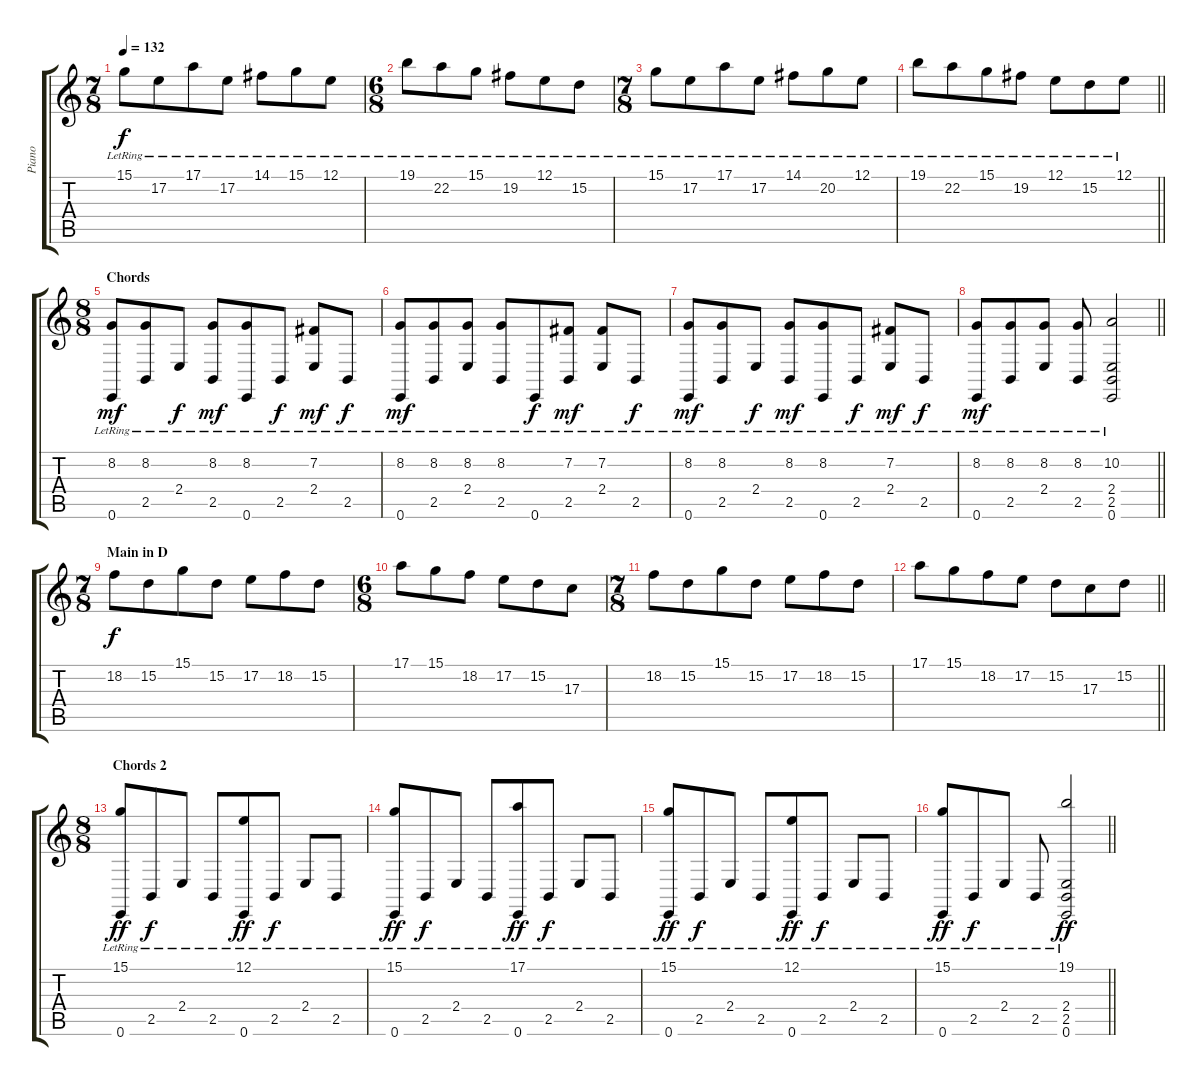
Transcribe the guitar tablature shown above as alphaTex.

\track ("Piano" "Piano") {instrument acousticgrandpiano}
\staff {score tabs}
\tuning (E4 B3 G3 D3 A2 E2) {hide}
\ts (7 8)
\tempo 132
\clef g2
\ks c
15.1{lr}.8{dy f} 17.2{lr}.8 17.1{lr}.8 17.2{lr}.8 14.1{lr}.8 15.1{lr}.8 12.1{lr}.8 |
\ts (6 8)
19.1{lr}.8 22.2{lr}.8 15.1{lr}.8 19.2{lr}.8 12.1{lr}.8 15.2{lr}.8 |
\ts (7 8)
15.1{lr}.8 17.2{lr}.8 17.1{lr}.8 17.2{lr}.8 14.1{lr}.8 20.2{lr}.8 12.1{lr}.8 |
\barLineRight lightlight
19.1{lr}.8 22.2{lr}.8 15.1{lr}.8 19.2{lr}.8 12.1{lr}.8 15.2{lr}.8 12.1{lr}.8 |
\ts (8 8)
\section ("" "Chords")
(8.2 0.6{lr}).8{dy mf} (8.2 2.5{lr}).8 2.4{lr}.8{dy f} (8.2 2.5{lr}).8{dy mf} (8.2 0.6{lr}).8 2.5{lr}.8{dy f} (7.2 2.4{lr}).8{dy mf} 2.5{lr}.8{dy f} |
(8.2 0.6{lr}).8{dy mf} (8.2 2.5{lr}).8 (8.2 2.4{lr}).8 (8.2 2.5{lr}).8 0.6{lr}.8{dy f} (7.2 2.5{lr}).8{dy mf} (7.2 2.4{lr}).8 2.5{lr}.8{dy f} |
(8.2 0.6{lr}).8{dy mf} (8.2 2.5{lr}).8 2.4{lr}.8{dy f} (8.2 2.5{lr}).8{dy mf} (8.2 0.6{lr}).8 2.5{lr}.8{dy f} (7.2 2.4{lr}).8{dy mf} 2.5{lr}.8{dy f} |
\barLineRight lightlight
(8.2 0.6{lr}).8{dy mf} (8.2 2.5{lr}).8 (8.2 2.4{lr}).8 (8.2 2.5{lr}).8 (10.2 2.4 2.5 0.6{lr}).2 |
\ts (7 8)
\section ("" "Main in D")
18.2.8{dy f} 15.2.8 15.1.8 15.2.8 17.2.8 18.2.8 15.2.8 |
\ts (6 8)
17.1.8 15.1.8 18.2.8 17.2.8 15.2.8 17.3.8 |
\ts (7 8)
18.2.8 15.2.8 15.1.8 15.2.8 17.2.8 18.2.8 15.2.8 |
\barLineRight lightlight
17.1.8 15.1.8 18.2.8 17.2.8 15.2.8 17.3.8 15.2.8 |
\ts (8 8)
\section ("" "Chords 2")
(15.1 0.6{lr}).8{dy ff} 2.5{lr}.8{dy f} 2.4{lr}.8 2.5{lr}.8 (12.1 0.6{lr}).8{dy ff} 2.5{lr}.8{dy f} 2.4{lr}.8 2.5{lr}.8 |
(15.1 0.6{lr}).8{dy ff} 2.5{lr}.8{dy f} 2.4{lr}.8 2.5{lr}.8 (17.1 0.6{lr}).8{dy ff} 2.5{lr}.8{dy f} 2.4{lr}.8 2.5{lr}.8 |
(15.1 0.6{lr}).8{dy ff} 2.5{lr}.8{dy f} 2.4{lr}.8 2.5{lr}.8 (12.1 0.6{lr}).8{dy ff} 2.5{lr}.8{dy f} 2.4{lr}.8 2.5{lr}.8 |
\barLineRight lightlight
(15.1 0.6{lr}).8{dy ff} 2.5{lr}.8{dy f} 2.4{lr}.8 2.5{lr}.8 (19.1 2.4 2.5 0.6{lr}).2{dy ff}
